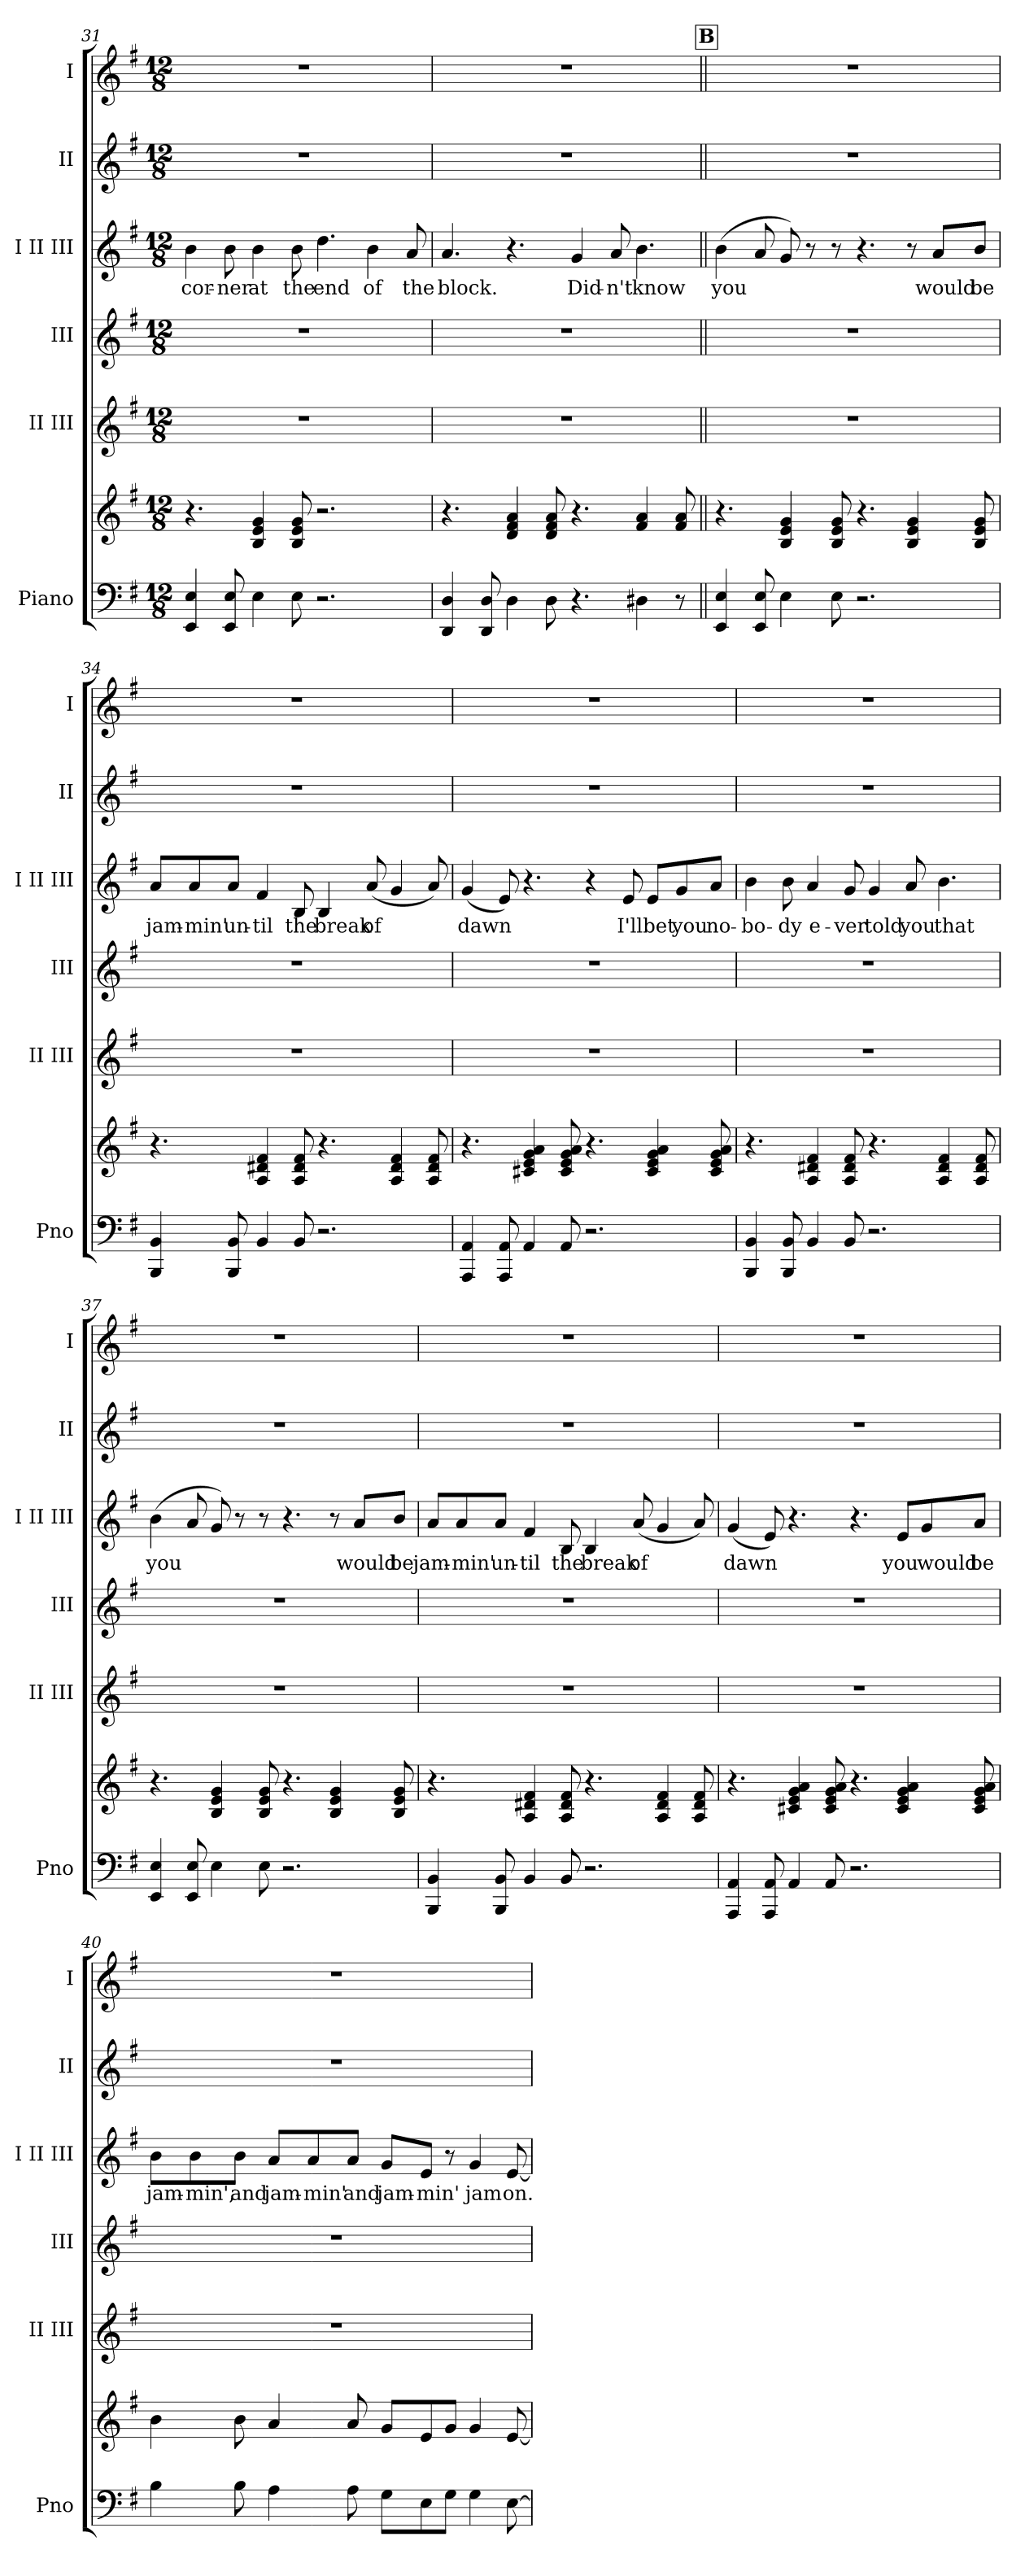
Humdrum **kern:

**kern	**kern	**kern	**kern	**kern	**text	**kern	**kern
*part6	*part6	*part5	*part4	*part3	*part3	*part2	*part1
*staff7	*staff6	*staff5	*staff4	*staff3	*staff3	*staff2	*staff1
*I"Piano	*	*I"II III	*I"III	*I"I II III	*	*I"II	*I"I
*I'Pno	*	*I'II III	*I'III	*I'I II III	*	*I'II	*I'I
*clefF4	*clefG2	*clefG2	*clefG2	*clefG2	*	*clefG2	*clefG2
*k[f#]	*k[f#]	*k[f#]	*k[f#]	*k[f#]	*	*k[f#]	*k[f#]
*M12/8	*M12/8	*M12/8	*M12/8	*M12/8	*	*M12/8	*M12/8
=31	=31	=31	=31	=31	=31	=31	=31
!	!	!	!	!	!LO:LY:b	!	!
4EE/ 4E/	4.r	1.r	1.r	4b\	cor-	1.r	1.r
!	!	!	!	!	!LO:LY:b	!	!
8EE/ 8E/	.	.	.	8b\	-ner	.	.
!	!	!	!	!	!LO:LY:b	!	!
4E\	4B/ 4e/ 4g/	.	.	4b\	at	.	.
!	!	!	!	!	!LO:LY:b	!	!
8E\	8B/ 8e/ 8g/	.	.	8b\	the	.	.
!	!	!	!	!	!LO:LY:b	!	!
2.r	2.r	.	.	4.dd\	end	.	.
!	!	!	!	!	!LO:LY:b	!	!
.	.	.	.	4b\	of	.	.
!	!	!	!	!	!LO:LY:b	!	!
.	.	.	.	8a/	the	.	.
!!LO:PB:g=z
=32	=32	=32	=32	=32	=32	=32	=32
!	!	!	!	!	!LO:LY:b	!	!
4DD/ 4D/	4.r	1.r	1.r	4.a/	block.	1.r	1.r
8DD/ 8D/	.	.	.	.	.	.	.
4D\	4d/ 4f#/ 4a/	.	.	4.r	.	.	.
8D\	8d/ 8f#/ 8a/	.	.	.	.	.	.
!	!	!	!	!	!LO:LY:b	!	!
4.r	4.r	.	.	4g/	Did-	.	.
!	!	!	!	!	!LO:LY:b	!	!
.	.	.	.	8a/	-n't	.	.
!	!	!	!	!	!LO:LY:b	!	!
4D#X\	4f#/ 4a/	.	.	4.b\	know	.	.
8r	8f#/ 8a/	.	.	.	.	.	.
!!LO:REH:place=s1:a:B:cj:fs=14:t=B
=33||	=33||	=33||	=33||	=33||	=33||	=33||	=33||
!	!	!	!	!	!LO:LY:b	!	!
4EE/ 4E/	4.r	1.r	1.r	(4b\	you	1.r	1.r
8EE/ 8E/	.	.	.	8a/	.	.	.
4E\	4B/ 4e/ 4g/	.	.	8g/)	.	.	.
.	.	.	.	8r	.	.	.
8E\	8B/ 8e/ 8g/	.	.	8r	.	.	.
2.r	4.r	.	.	4.r	.	.	.
.	4B/ 4e/ 4g/	.	.	8r	.	.	.
!	!	!	!	!	!LO:LY:b	!	!
.	.	.	.	8a/L	would	.	.
!	!	!	!	!	!LO:LY:b	!	!
.	8B/ 8e/ 8g/	.	.	8b/J	be	.	.
=34	=34	=34	=34	=34	=34	=34	=34
!	!	!	!	!	!LO:LY:b	!	!
4BBB/ 4BB/	4.r	1.r	1.r	8a/L	jam-	1.r	1.r
!	!	!	!	!	!LO:LY:b	!	!
.	.	.	.	8a/	-min'	.	.
!	!	!	!	!	!LO:LY:b	!	!
8BBB/ 8BB/	.	.	.	8a/J	un-	.	.
!	!	!	!	!	!LO:LY:b	!	!
4BB/	4A/ 4d#X/ 4f#/	.	.	4f#/	-til	.	.
!	!	!	!	!	!LO:LY:b	!	!
8BB/	8A/ 8d#/ 8f#/	.	.	8B/	the	.	.
!	!	!	!	!	!LO:LY:b	!	!
2.r	4.r	.	.	4B/	break	.	.
!	!	!	!	!	!LO:LY:b	!	!
.	.	.	.	(8a/	of	.	.
.	4A/ 4d#/ 4f#/	.	.	4g/	.	.	.
.	8A/ 8d#/ 8f#/	.	.	8a/)	.	.	.
!!LO:LB:g=z
=35	=35	=35	=35	=35	=35	=35	=35
!	!	!	!	!	!LO:LY:b	!	!
4AAA/ 4AA/	4.r	1.r	1.r	(4g/	dawn	1.r	1.r
8AAA/ 8AA/	.	.	.	8e/)	.	.	.
4AA/	4c#X/ 4e/ 4g/ 4a/	.	.	4.r	.	.	.
8AA/	8c#/ 8e/ 8g/ 8a/	.	.	.	.	.	.
2.r	4.r	.	.	4r	.	.	.
!	!	!	!	!	!LO:LY:b	!	!
.	.	.	.	8e/	I'll	.	.
!	!	!	!	!	!LO:LY:b	!	!
.	4c#/ 4e/ 4g/ 4a/	.	.	8e/L	bet	.	.
!	!	!	!	!	!LO:LY:b	!	!
.	.	.	.	8g/	you	.	.
!	!	!	!	!	!LO:LY:b	!	!
.	8c#/ 8e/ 8g/ 8a/	.	.	8a/J	no-	.	.
=36	=36	=36	=36	=36	=36	=36	=36
!	!	!	!	!	!LO:LY:b	!	!
4BBB/ 4BB/	4.r	1.r	1.r	4b\	-bo-	1.r	1.r
!	!	!	!	!	!LO:LY:b	!	!
8BBB/ 8BB/	.	.	.	8b\	-dy	.	.
!	!	!	!	!	!LO:LY:b	!	!
4BB/	4A/ 4d#X/ 4f#/	.	.	4a/	e-	.	.
!	!	!	!	!	!LO:LY:b	!	!
8BB/	8A/ 8d#/ 8f#/	.	.	8g/	-ver	.	.
!	!	!	!	!	!LO:LY:b	!	!
2.r	4.r	.	.	4g/	told	.	.
!	!	!	!	!	!LO:LY:b	!	!
.	.	.	.	8a/	you	.	.
!	!	!	!	!	!LO:LY:b	!	!
.	4A/ 4d#/ 4f#/	.	.	4.b\	that	.	.
.	8A/ 8d#/ 8f#/	.	.	.	.	.	.
=37	=37	=37	=37	=37	=37	=37	=37
!	!	!	!	!	!LO:LY:b	!	!
4EE/ 4E/	4.r	1.r	1.r	(4b\	you	1.r	1.r
8EE/ 8E/	.	.	.	8a/	.	.	.
4E\	4B/ 4e/ 4g/	.	.	8g/)	.	.	.
.	.	.	.	8r	.	.	.
8E\	8B/ 8e/ 8g/	.	.	8r	.	.	.
2.r	4.r	.	.	4.r	.	.	.
.	4B/ 4e/ 4g/	.	.	8r	.	.	.
!	!	!	!	!	!LO:LY:b	!	!
.	.	.	.	8a/L	would	.	.
!	!	!	!	!	!LO:LY:b	!	!
.	8B/ 8e/ 8g/	.	.	8b/J	be	.	.
!!LO:LB:g=z
=38	=38	=38	=38	=38	=38	=38	=38
!	!	!	!	!	!LO:LY:b	!	!
4BBB/ 4BB/	4.r	1.r	1.r	8a/L	jam-	1.r	1.r
!	!	!	!	!	!LO:LY:b	!	!
.	.	.	.	8a/	-min'	.	.
!	!	!	!	!	!LO:LY:b	!	!
8BBB/ 8BB/	.	.	.	8a/J	un-	.	.
!	!	!	!	!	!LO:LY:b	!	!
4BB/	4A/ 4d#X/ 4f#/	.	.	4f#/	-til	.	.
!	!	!	!	!	!LO:LY:b	!	!
8BB/	8A/ 8d#/ 8f#/	.	.	8B/	the	.	.
!	!	!	!	!	!LO:LY:b	!	!
2.r	4.r	.	.	4B/	break	.	.
!	!	!	!	!	!LO:LY:b	!	!
.	.	.	.	(8a/	of	.	.
.	4A/ 4d#/ 4f#/	.	.	4g/	.	.	.
.	8A/ 8d#/ 8f#/	.	.	8a/)	.	.	.
=39	=39	=39	=39	=39	=39	=39	=39
!	!	!	!	!	!LO:LY:b	!	!
4AAA/ 4AA/	4.r	1.r	1.r	(4g/	dawn	1.r	1.r
8AAA/ 8AA/	.	.	.	8e/)	.	.	.
4AA/	4c#X/ 4e/ 4g/ 4a/	.	.	4.r	.	.	.
8AA/	8c#/ 8e/ 8g/ 8a/	.	.	.	.	.	.
2.r	4.r	.	.	4.r	.	.	.
!	!	!	!	!	!LO:LY:b	!	!
.	4c#/ 4e/ 4g/ 4a/	.	.	8e/L	you	.	.
!	!	!	!	!	!LO:LY:b	!	!
.	.	.	.	8g/	would	.	.
!	!	!	!	!	!LO:LY:b	!	!
.	8c#/ 8e/ 8g/ 8a/	.	.	8a/J	be	.	.
!!LO:LB:g=z
=40	=40	=40	=40	=40	=40	=40	=40
!	!	!	!	!	!LO:LY:b	!	!
4B\	4b\	1.r	1.r	8b\L	jam-	1.r	1.r
!	!	!	!	!	!LO:LY:b	!	!
.	.	.	.	8b\	-min',	.	.
!	!	!	!	!	!LO:LY:b	!	!
8B\	8b\	.	.	8b\J	and	.	.
!	!	!	!	!	!LO:LY:b	!	!
4A\	4a/	.	.	8a/L	jam-	.	.
!	!	!	!	!	!LO:LY:b	!	!
.	.	.	.	8a/	-min'	.	.
!	!	!	!	!	!LO:LY:b	!	!
8A\	8a/	.	.	8a/J	and	.	.
!	!	!	!	!	!LO:LY:b	!	!
8G\L	8g/L	.	.	8g/L	jam-	.	.
!	!	!	!	!	!LO:LY:b	!	!
8E\	8e/	.	.	8e/J	-min'	.	.
8G\J	8g/J	.	.	8r	.	.	.
!	!	!	!	!	!LO:LY:b	!	!
4G\	4g/	.	.	4g/	jam	.	.
!	!	!	!	!	!LO:LY:b	!	!
[8E\	[8e/	.	.	[8e/	on.	.	.
=	=	=	=	=	=	=	=
*-	*-	*-	*-	*-	*-	*-	*-
